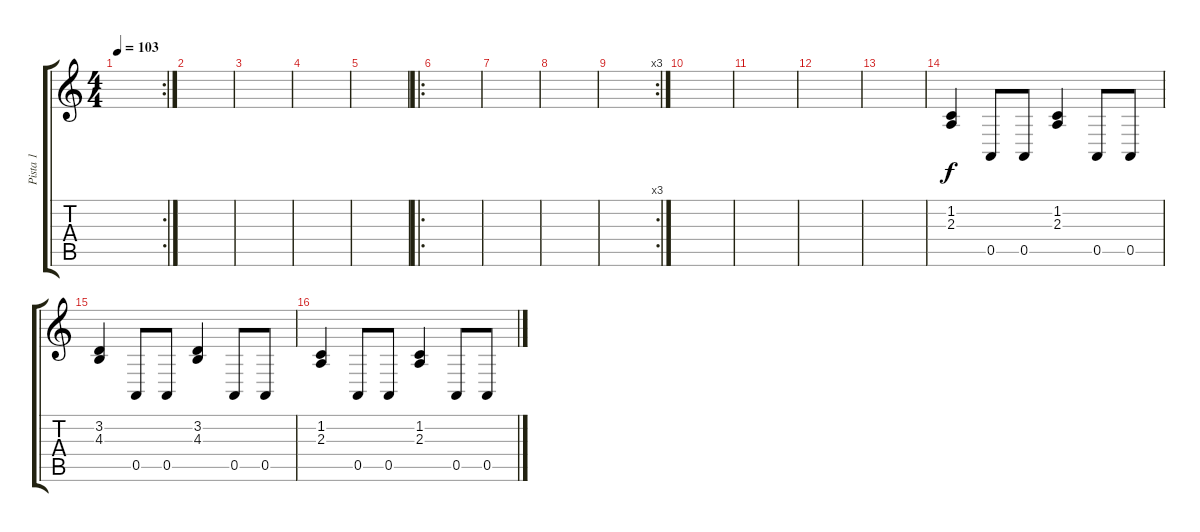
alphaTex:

\track ("Pista 1" "Pista 1") {instrument acousticgrandpiano}
\staff {score tabs}
\tuning (E4 B3 G3 D3 A2 E2) {hide}
\rc 2
\ts (4 4)
\tempo 103
\clef g2
\ks c
|
|
|
|
|
\ro
|
|
|
\rc 3
|
|
|
|
|
(1.2 2.3).4 0.5.8 0.5.8 (1.2 2.3).4 0.5.8 0.5.8 |
(3.2 4.3).4 0.5.8 0.5.8 (3.2 4.3).4 0.5.8 0.5.8 |
(1.2 2.3).4 0.5.8 0.5.8 (1.2 2.3).4 0.5.8 0.5.8
